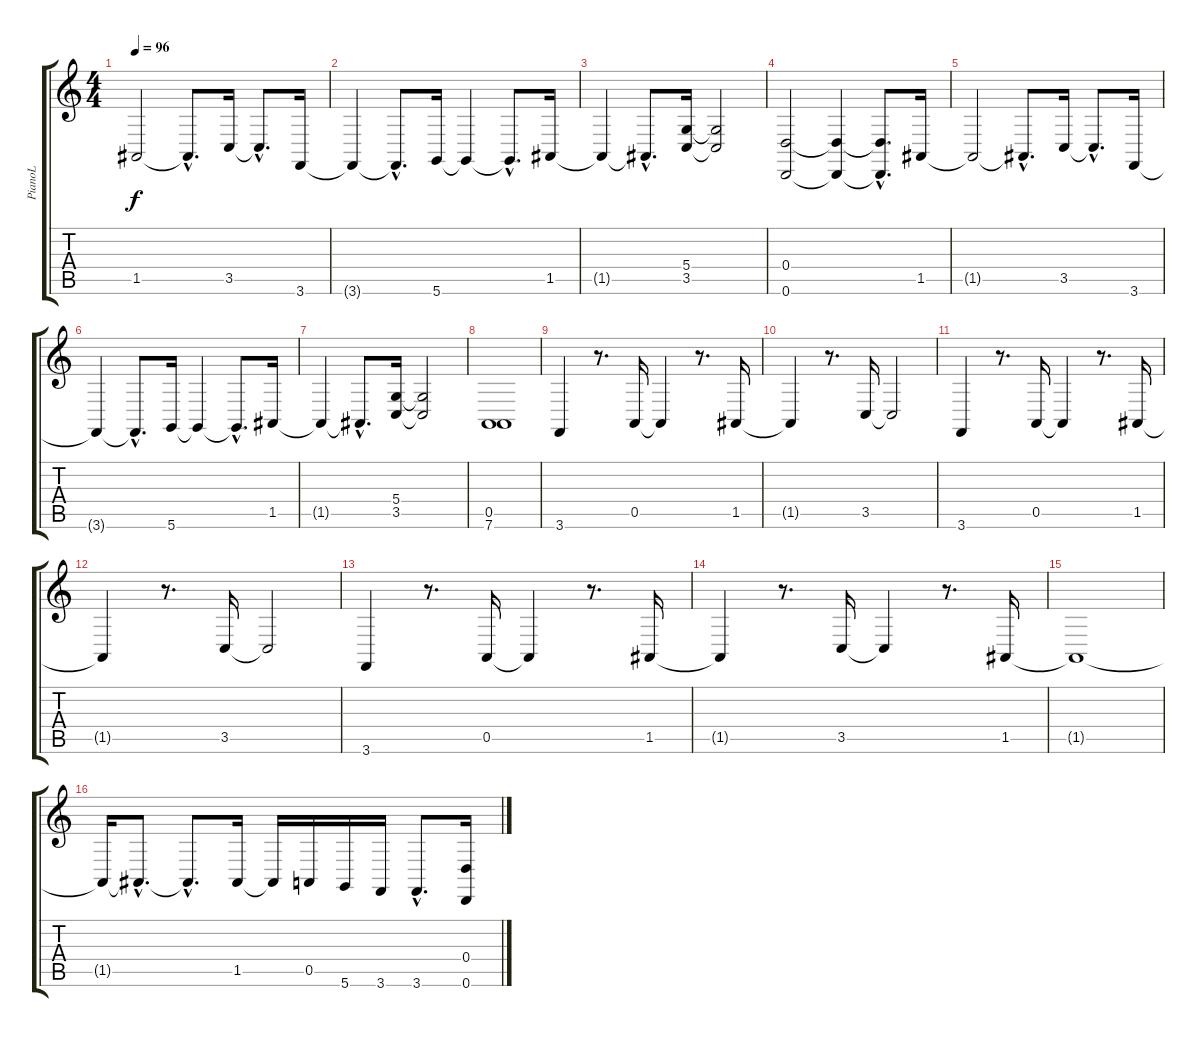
\track ("PianoL" "PianoL") {instrument acousticgrandpiano}
\staff {score tabs}
\tuning (E4 B3 G3 D3 A2 D2) {hide}
\ts (4 4)
\tempo 96
\clef g2
\ks c
1.5{t}.2{dy f} 1.5{hac t}.8{d} 3.5.16 3.5{hac t}.8{d} 3.6.16 |
3.6{t}.4 3.6{hac t}.8{d} 5.6.16 5.6{t}.4 5.6{hac t}.8{d} 1.5.16 |
1.5{t}.4 1.5{hac t}.8{d} (5.4 3.5).16 (5.4{t} 3.5{t}).2 |
(0.4 0.6).2 (0.4{t} 0.6{t}).4 (0.4{hac t} 0.6{hac t}).8{d} 1.5.16 |
1.5{t}.2 1.5{hac t}.8{d} 3.5.16 3.5{hac t}.8{d} 3.6.16 |
3.6{t}.4 3.6{hac t}.8{d} 5.6.16 5.6{t}.4 5.6{hac t}.8{d} 1.5.16 |
1.5{t}.4 1.5{hac t}.8{d} (5.4 3.5).16 (5.4{t} 3.5{t}).2 |
(0.5 7.6).1 |
3.6.4 r.8{d} 0.5.16 0.5{t}.4 r.8{d} 1.5.16 |
1.5{t}.4 r.8{d} 3.5.16 3.5{t}.2 |
3.6.4 r.8{d} 0.5.16 0.5{t}.4 r.8{d} 1.5.16 |
1.5{t}.4 r.8{d} 3.5.16 3.5{t}.2 |
3.6.4 r.8{d} 0.5.16 0.5{t}.4 r.8{d} 1.5.16 |
1.5{t}.4 r.8{d} 3.5.16 3.5{t}.4 r.8{d} 1.5.16 |
1.5{t}.1 |
1.5{t}.16 1.5{hac t}.8{d} 1.5{hac t}.8{d} 1.5.16 1.5{t}.16 0.5.16 5.6.16 3.6.16 3.6{hac}.8{d} (0.4 0.6).16
